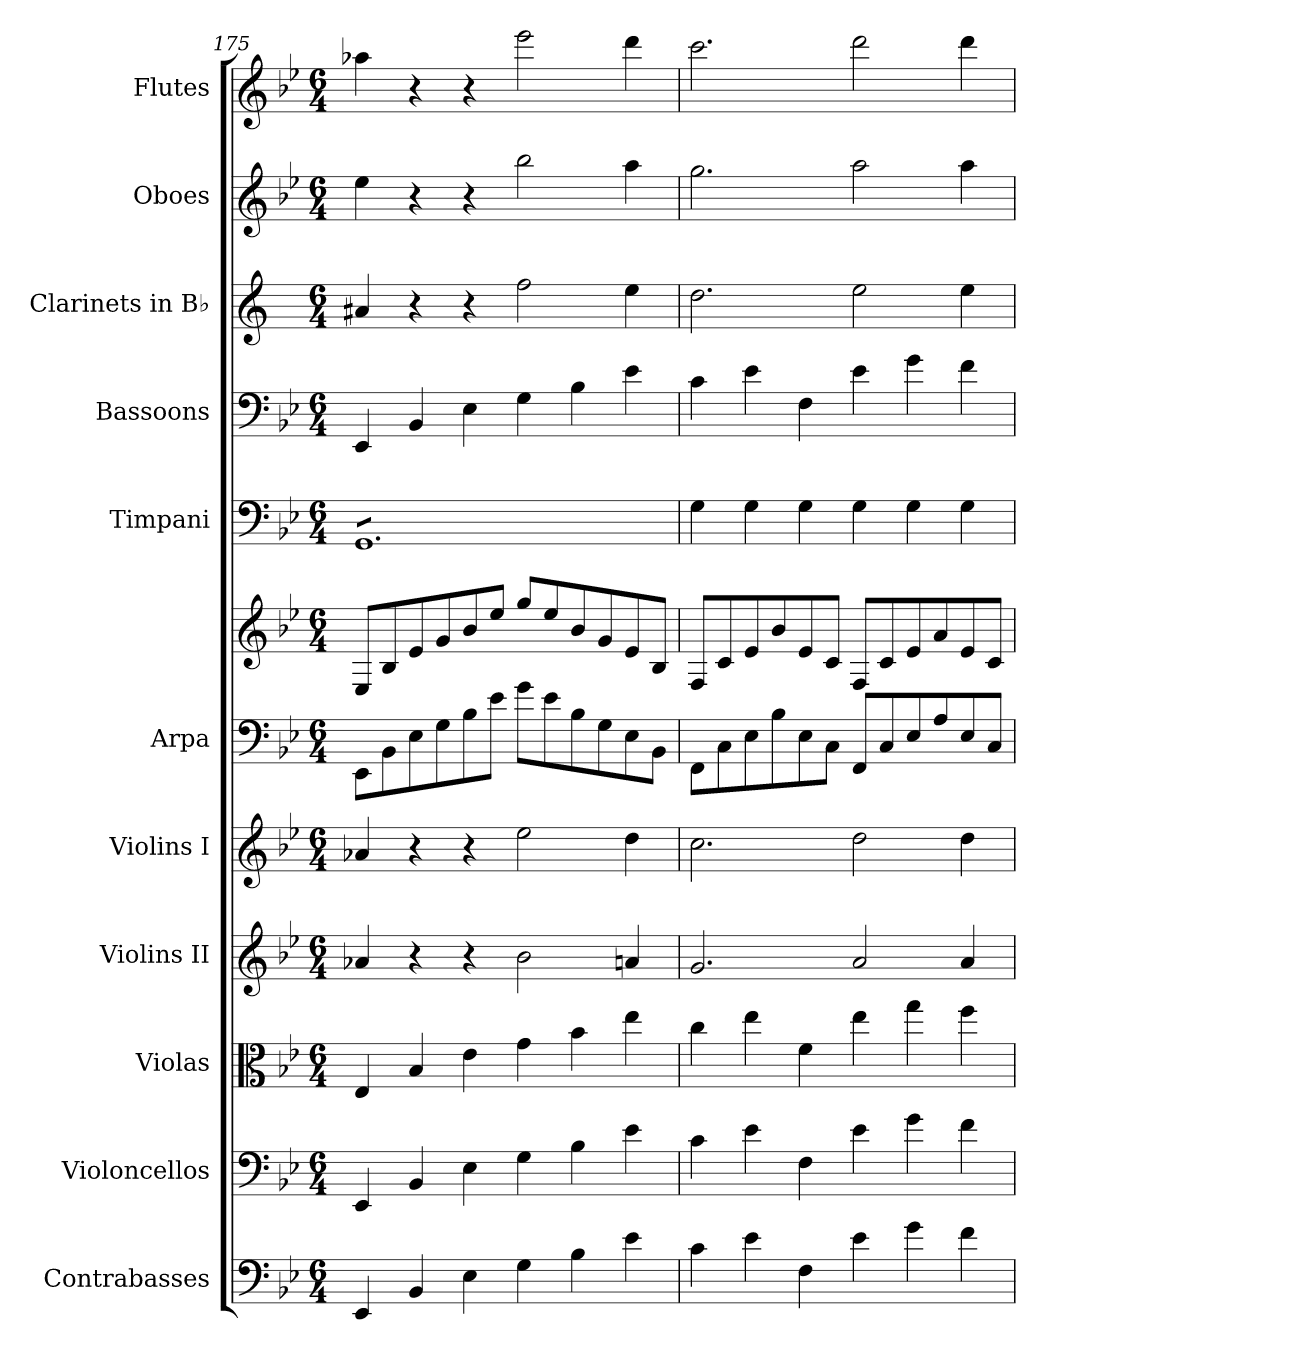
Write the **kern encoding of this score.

**kern	**kern	**kern	**kern	**kern	**kern	**kern	**kern	**kern	**kern	**kern	**kern
*part11	*part10	*part9	*part8	*part7	*part6	*part6	*part5	*part4	*part3	*part2	*part1
*staff12	*staff11	*staff10	*staff9	*staff8	*staff7	*staff6	*staff5	*staff4	*staff3	*staff2	*staff1
*I"Contrabasses	*I"Violoncellos	*I"Violas	*I"Violins II	*I"Violins I	*I"Arpa	*	*I"Timpani	*I"Bassoons	*I"Clarinets in B♭	*I"Oboes	*I"Flutes
*I'Cb.	*I'Vc.	*I'Vla.	*I'Vln. II	*I'Vln. I	*I'Arp.	*	*I'Timp.	*I'Bsn.	*	*I'Ob.	*I'Fl.
*clefF4	*clefF4	*clefC3	*clefG2	*clefG2	*clefF4	*clefG2	*clefF4	*clefF4	*clefG2	*clefG2	*clefG2
*ITrd7c12	*	*	*	*	*	*	*	*	*ITrd1c2	*	*
*k[b-e-]	*k[b-e-]	*k[b-e-]	*k[b-e-]	*k[b-e-]	*k[b-e-]	*k[b-e-]	*k[b-e-]	*k[b-e-]	*k[b-e-]	*k[b-e-]	*k[b-e-]
*M6/4	*M6/4	*M6/4	*M6/4	*M6/4	*M6/4	*M6/4	*M6/4	*M6/4	*M6/4	*M6/4	*M6/4
=175	=175	=175	=175	=175	=175	=175	=175	=175	=175	=175	=175
*	*	*	*	*	*	*	*tremolo	*	*	*	*
4EEE-/	4EE-/	4E-/	4a-X/	4a-X/	8EE-\L	8E-/L	8GGL	4EE-/	4g#X/	4ee-\	4aa-X\
.	.	.	.	.	8BB-\	8B-/	8GG	.	.	.	.
4BBB-/	4BB-/	4B-/	4r	4r	8E-\	8e-/	8GG	4BB-/	4r	4r	4r
.	.	.	.	.	8G\	8g/	8GG	.	.	.	.
4EE-\	4E-\	4e-\	4r	4r	8B-\	8b-/	8GG	4E-\	4r	4r	4r
.	.	.	.	.	8e-\J	8ee-/J	8GG	.	.	.	.
4GG\	4G\	4g\	2b-\	2ee-\	8g\L	8gg/L	8GG	4G\	2ee-\	2bb-\	2eee-\
.	.	.	.	.	8e-\	8ee-/	8GG	.	.	.	.
4BB-\	4B-\	4b-\	.	.	8B-\	8b-/	8GG	4B-\	.	.	.
.	.	.	.	.	8G\	8g/	8GG	.	.	.	.
4E-\	4e-\	4ee-\	4an/	4dd\	8E-\	8e-/	8GG	4e-\	4dd\	4aa\	4ddd\
.	.	.	.	.	8BB-\J	8B-/J	8GGJ	.	.	.	.
*	*	*	*	*	*	*	*Xtremolo	*	*	*	*
!!LO:PB:g=z
=176	=176	=176	=176	=176	=176	=176	=176	=176	=176	=176	=176
4C\	4c\	4cc\	2.g/	2.cc\	8FF\L	8F/L	4G\	4c\	2.cc\	2.gg\	2.ccc\
.	.	.	.	.	8C\	8c/	.	.	.	.	.
4E-\	4e-\	4ee-\	.	.	8E-\	8e-/	4G\	4e-\	.	.	.
.	.	.	.	.	8B-\	8b-/	.	.	.	.	.
4FF\	4F\	4f\	.	.	8E-\	8e-/	4G\	4F\	.	.	.
.	.	.	.	.	8C\J	8c/J	.	.	.	.	.
4E-\	4e-\	4ee-\	2a/	2dd\	8FF/L	8F/L	4G\	4e-\	2dd\	2aa\	2ddd\
.	.	.	.	.	8C/	8c/	.	.	.	.	.
4G\	4g\	4gg\	.	.	8E-/	8e-/	4G\	4g\	.	.	.
.	.	.	.	.	8A/	8a/	.	.	.	.	.
4F\	4f\	4ff\	4a/	4dd\	8E-/	8e-/	4G\	4f\	4dd\	4aa\	4ddd\
.	.	.	.	.	8C/J	8c/J	.	.	.	.	.
=	=	=	=	=	=	=	=	=	=	=	=
*-	*-	*-	*-	*-	*-	*-	*-	*-	*-	*-	*-
